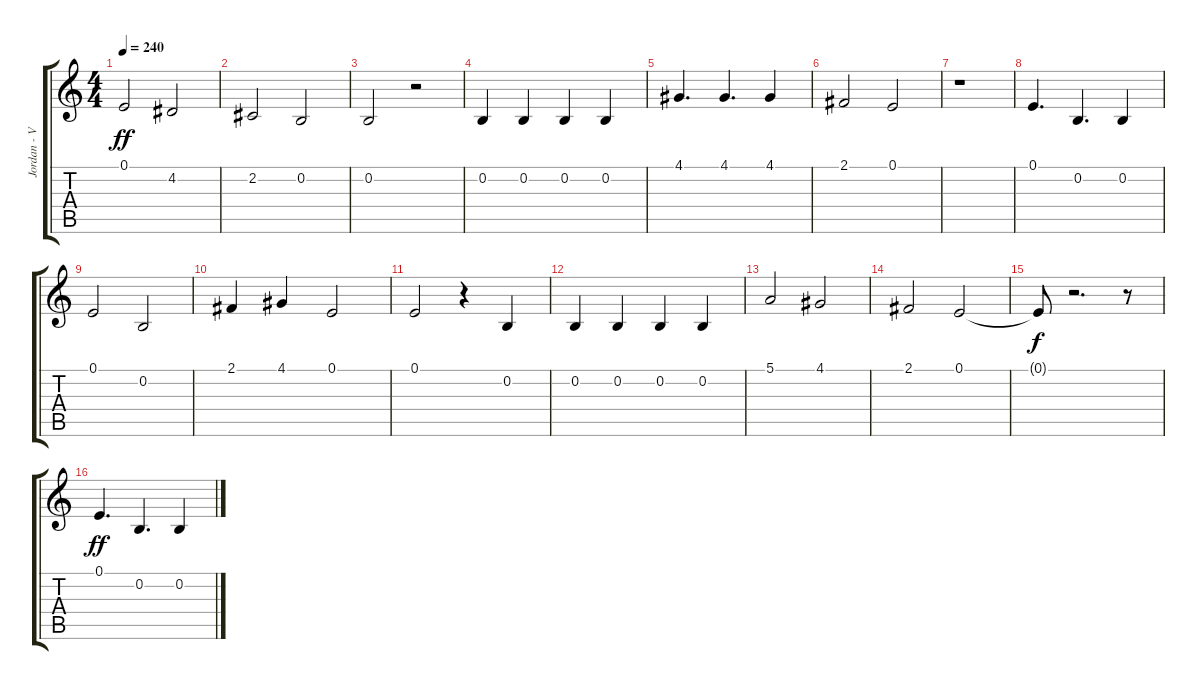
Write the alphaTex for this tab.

\track ("Jordan - Vocals" "Jordan - V") {instrument oboe}
\staff {score tabs}
\tuning (E4 B3 G3 D3 A2 E2) {hide}
\ts (4 4)
\tempo 240
\clef g2
\ks c
0.1.2{dy ff} 4.2.2 |
2.2.2 0.2.2 |
0.2.2 r.2 |
0.2.4 0.2.4 0.2.4 0.2.4 |
4.1.4{d} 4.1.4{d} 4.1.4 |
2.1.2 0.1.2 |
r.1 |
0.1.4{d} 0.2.4{d} 0.2.4 |
0.1.2 0.2.2 |
2.1.4 4.1.4 0.1.2 |
0.1.2 r.4 0.2.4 |
0.2.4 0.2.4 0.2.4 0.2.4 |
5.1.2 4.1.2 |
2.1.2 0.1.2 |
0.1{t}.8{dy f} r.2{d} r.8 |
0.1.4{d dy ff} 0.2.4{d} 0.2.4
